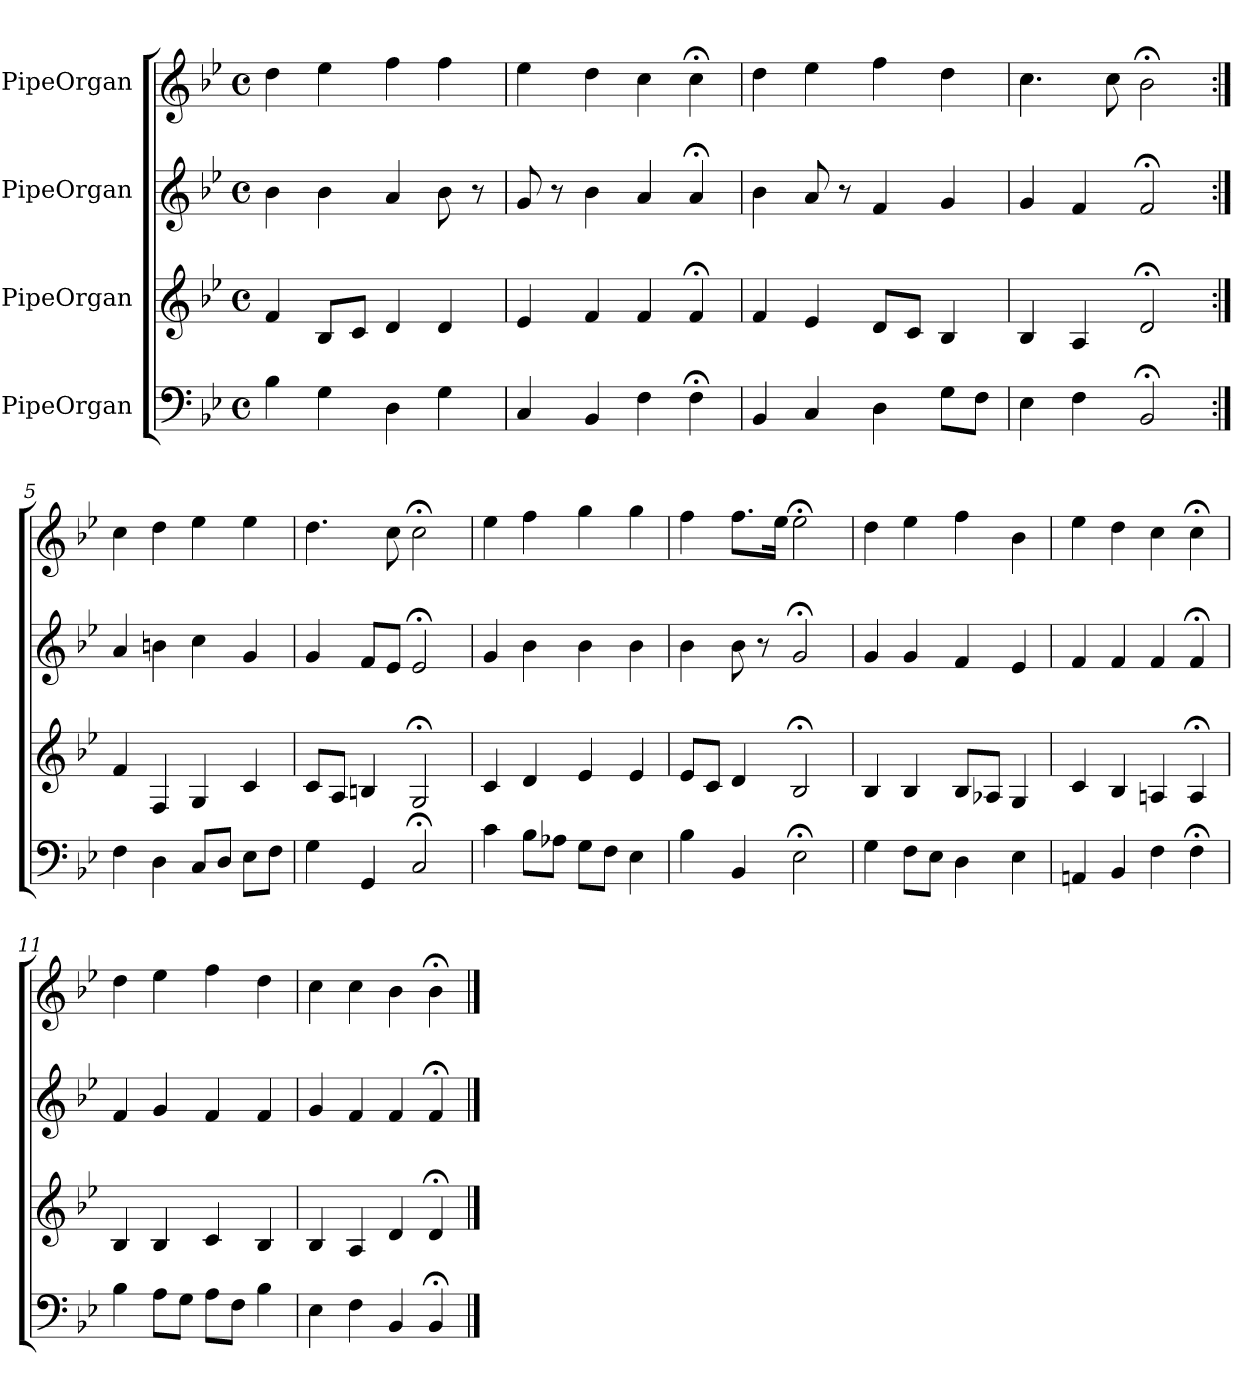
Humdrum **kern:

**kern	**kern	**kern	**kern
*part4	*part3	*part2	*part1
*staff4	*staff3	*staff2	*staff1
*I"PipeOrgan	*I"PipeOrgan	*I"PipeOrgan	*I"PipeOrgan
*k[b-e-]	*k[b-e-]	*k[b-e-]	*k[b-e-]
*B-:	*B-:	*B-:	*B-:
*M4/4	*M4/4	*M4/4	*M4/4
*met(c)	*met(c)	*met(c)	*met(c)
*MM60	*MM60	*MM60	*MM60
=1	=1	=1	=1
4B-	4f	4b-	4dd
4G	8B-L	4b-	4ee-
.	8cJ	.	.
4D	4d	4a	4ff
4G	4d	8b-	4ff
.	.	8r	.
=2	=2	=2	=2
4C	4e-	8g	4ee-
.	.	8r	.
4BB-	4f	4b-	4dd
4F	4f	4a	4cc
4F;<	4f;<	4a;<	4cc;<
=3	=3	=3	=3
4BB-	4f	4b-	4dd
4C	4e-	8a	4ee-
.	.	8r	.
4D	8dL	4f	4ff
.	8cJ	.	.
8GL	4B-	4g	4dd
8FJ	.	.	.
=4	=4	=4	=4
4E-	4B-	4g	4.cc
4F	4A	4f	.
.	.	.	8cc
2BB-;<	2d;<	2f;<	2b-;<
=5:|!	=5:|!	=5:|!	=5:|!
4F	4f	4a	4cc
4D	4F	4bn	4dd
8CL	4G	4cc	4ee-
8DJ	.	.	.
8E-L	4c	4g	4ee-
8FJ	.	.	.
=6	=6	=6	=6
4G	8cL	4g	4.dd
.	8AJ	.	.
4GG	4Bn	8fL	.
.	.	8e-J	8cc
2C;<	2G;<	2e-;<	2cc;<
=7	=7	=7	=7
4c	4c	4g	4ee-
8B-L	4d	4b-	4ff
8A-XJ	.	.	.
8GL	4e-	4b-	4gg
8FJ	.	.	.
4E-	4e-	4b-	4gg
=8	=8	=8	=8
4B-	8e-L	4b-	4ff
.	8cJ	.	.
4BB-	4d	8b-	8.ffL
.	.	8r	.
.	.	.	16ee-Jk
2E-;<	2B-;<	2g;<	2ee-;<
=9	=9	=9	=9
4G	4B-	4g	4dd
8FL	4B-	4g	4ee-
8E-J	.	.	.
4D	8B-L	4f	4ff
.	8A-XJ	.	.
4E-	4G	4e-	4b-
=10	=10	=10	=10
4AAn	4c	4f	4ee-
4BB-	4B-	4f	4dd
4F	4An	4f	4cc
4F;<	4A;<	4f;<	4cc;<
=11	=11	=11	=11
4B-	4B-	4f	4dd
8AL	4B-	4g	4ee-
8GJ	.	.	.
8AL	4c	4f	4ff
8FJ	.	.	.
4B-	4B-	4f	4dd
=12	=12	=12	=12
4E-	4B-	4g	4cc
4F	4A	4f	4cc
4BB-	4d	4f	4b-
4BB-;<	4d;<	4f;<	4b-;<
==	==	==	==
*-	*-	*-	*-
